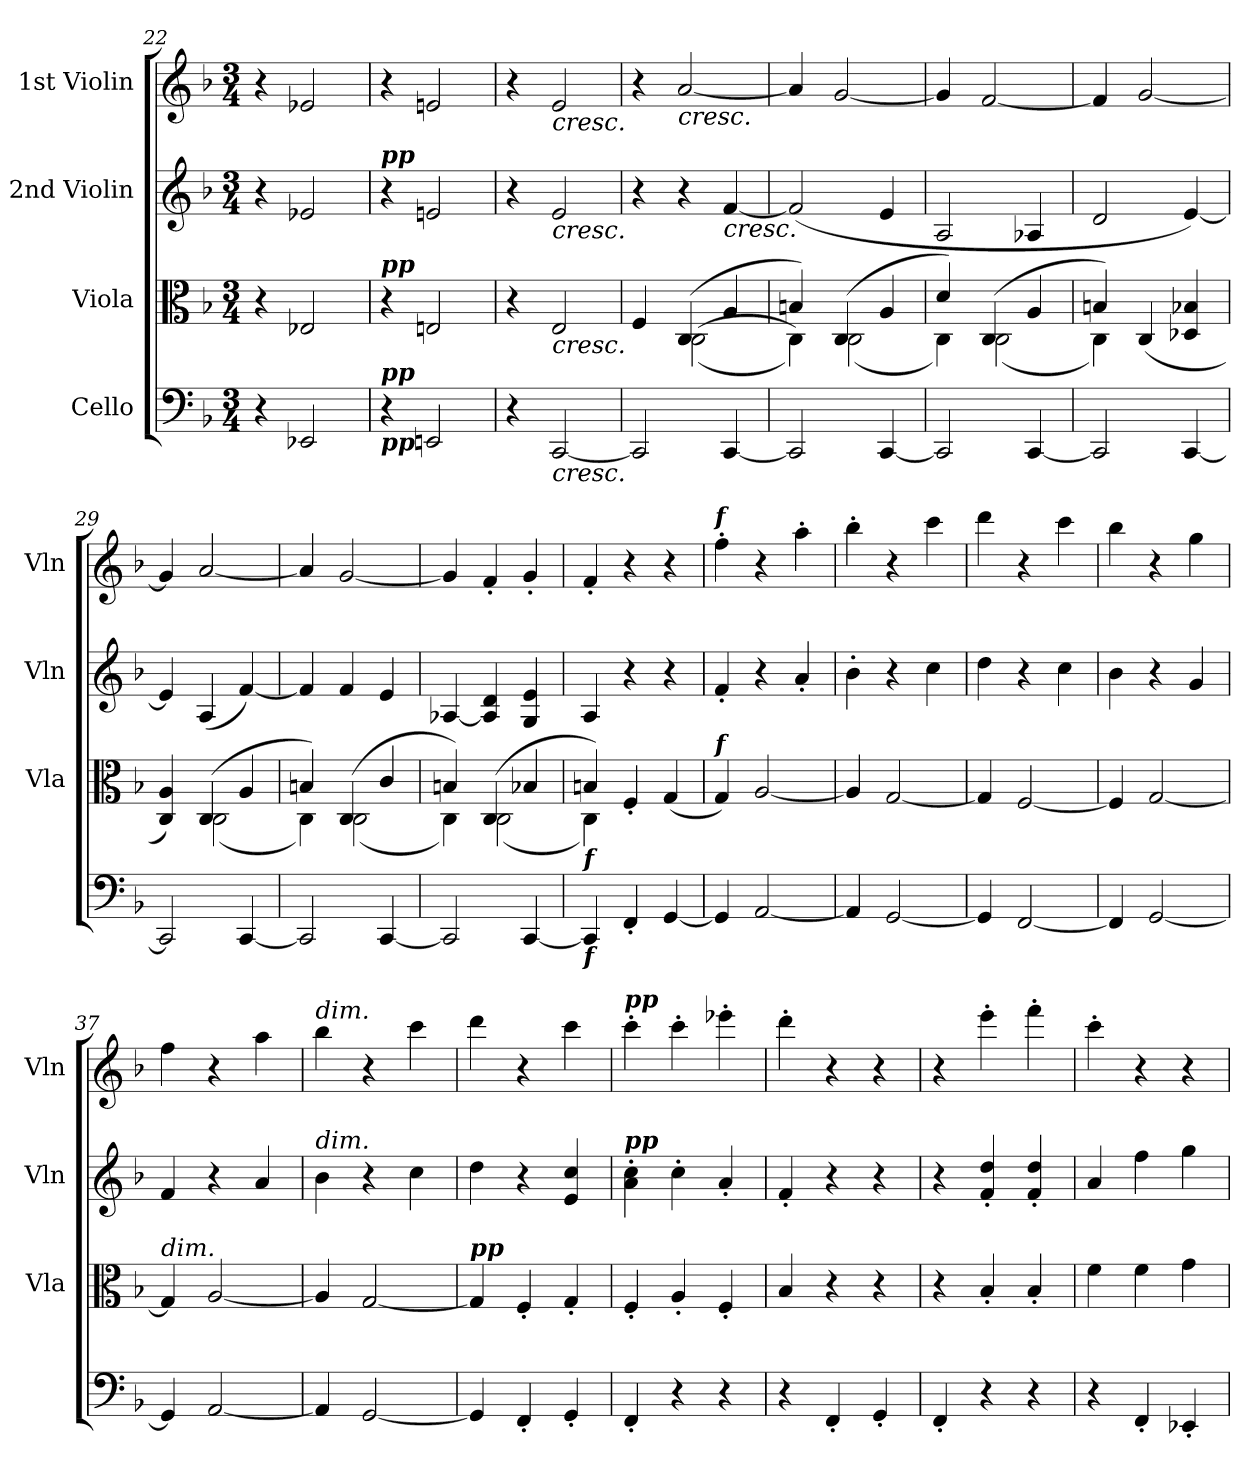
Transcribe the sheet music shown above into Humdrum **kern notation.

**kern	**kern	**kern	**kern
*part4	*part3	*part2	*part1
*staff4	*staff3	*staff2	*staff1
*I"Cello	*I"Viola	*I"2nd Violin	*I"1st Violin
*	*I'Vla	*I'Vln	*I'Vln
*clefF4	*clefC3	*clefG2	*clefG2
*k[b-]	*k[b-]	*k[b-]	*k[b-]
*F:	*F:	*F:	*F:
*M3/4	*M3/4	*M3/4	*M3/4
=22	=22	=22	=22
4r	4r	4r	4r
2EE-X	2E-X	2e-X	2e-X
=23	=23	=23	=23
!	!	!LO:TX:a:Bi:t=pp	!
!	!LO:TX:a:Bi:t=pp	!	!
!LO:TX:b:Bi:t=pp	!	!	!
!LO:TX:a:Bi:t=pp	!	!	!
4r	4r	4r	4r
2EEn	2En	2en	2en
=24	=24	=24	=24
4r	4r	4r	4r
!	!	!	!LO:TX:b:i:t=cresc.
!	!	!LO:TX:b:i:t=cresc.	!
!	!LO:TX:b:i:t=cresc.	!	!
!LO:TX:b:i:t=cresc.	!	!	!
[2CC	2E	2e	2e
=25	=25	=25	=25
*	*^	*	*
2CC]	4F	4ryy	4r	4r
!	!	!	!	!LO:TX:b:i:t=cresc.
.	(4C	(<(>2C	4r	[2a
!	!	!	!LO:TX:b:i:t=cresc.	!
[4CC	4A	.	[4f	.
=26	=26	=26	=26	=26
2CC]	4Bn)	4C))	(2f]	4a]
.	(4C	(2C	.	[2g
[4CC	4A	.	4e	.
=27	=27	=27	=27	=27
2CC]	4d)	4C)	2A	4g]
.	(4C	(2C	.	[2f
[4CC	4A	.	4A-X	.
=28	=28	=28	=28	=28
2CC]	4Bn)	4C)	2d	4f]
.	(4C	2ryy	.	[2g
[4CC	4D-X 4B-X	.	[4e)	.
=29	=29	=29	=29	=29
2CC]	4C 4A)	4ryy	4e]	4g]
.	(4C	(2C	(4A	[2a
[4CC	4A	.	[4f)	.
=30	=30	=30	=30	=30
2CC]	4Bn)	4C)	4f]	4a]
.	(4C	(2C	4f	[2g
[4CC	4c	.	4e	.
=31	=31	=31	=31	=31
2CC]	4Bn)	4C)	[4A-X	4g]
.	(4C	(2C	4A-] 4d	4f'
[4CC	4B-X	.	4G 4e	4g'
=32	=32	=32	=32	=32
!LO:TX:b:Bi:t=f	!	!	!	!
!LO:TX:a:Bi:t=f	!	!	!	!
4CC]	4Bn)	4C)	4A	4f'
4FF'	4F'	2ryy	4r	4r
[4GG	(4G	.	4r	4r
*	*v	*v	*	*
=33	=33	=33	=33
!	!	!	!LO:TX:a:Bi:t=f
!	!LO:TX:a:Bi:t=f	!	!
4GG]	4G)	4f'	4ff'
[2AA	[2A	4r	4r
.	.	4a'	4aa'
=34	=34	=34	=34
4AA]	4A]	4b-'	4bb-'
[2GG	[2G	4r	4r
.	.	4cc	4ccc
=35	=35	=35	=35
4GG]	4G]	4dd	4ddd
[2FF	[2F	4r	4r
.	.	4cc	4ccc
=36	=36	=36	=36
4FF]	4F]	4b-	4bb-
[2GG	[2G	4r	4r
.	.	4g	4gg
=37	=37	=37	=37
!	!LO:TX:a:i:t=dim.	!	!
4GG]	4G]	4f	4ff
[2AA	[2A	4r	4r
.	.	4a	4aa
=38	=38	=38	=38
!	!	!	!LO:TX:a:i:t=dim.
!	!	!LO:TX:a:i:t=dim.	!
4AA]	4A]	4b-	4bb-
[2GG	[2G	4r	4r
.	.	4cc	4ccc
=39	=39	=39	=39
!	!LO:TX:a:Bi:t=pp	!	!
4GG]	4G]	4dd	4ddd
4FF'	4F'	4r	4r
4GG'	4G'	4e 4cc	4ccc
=40	=40	=40	=40
!	!	!	!LO:TX:a:Bi:t=pp
!	!	!LO:TX:a:Bi:t=pp	!
4FF'	4F'	4a' 4cc'	4ccc'
4r	4A'	4cc'	4ccc'
4r	4F'	4a'	4eee-X'
=41	=41	=41	=41
4r	4B-	4f'	4ddd'
4FF'	4r	4r	4r
4GG'	4r	4r	4r
=42	=42	=42	=42
4FF'	4r	4r	4r
4r	4B-'	4f' 4dd'	4eee'
4r	4B-'	4f' 4dd'	4fff'
=43	=43	=43	=43
4r	4f	4a	4ccc'
4FF'	4f	4ff	4r
4EE-X'	4g	4gg	4r
=	=	=	=
*-	*-	*-	*-
